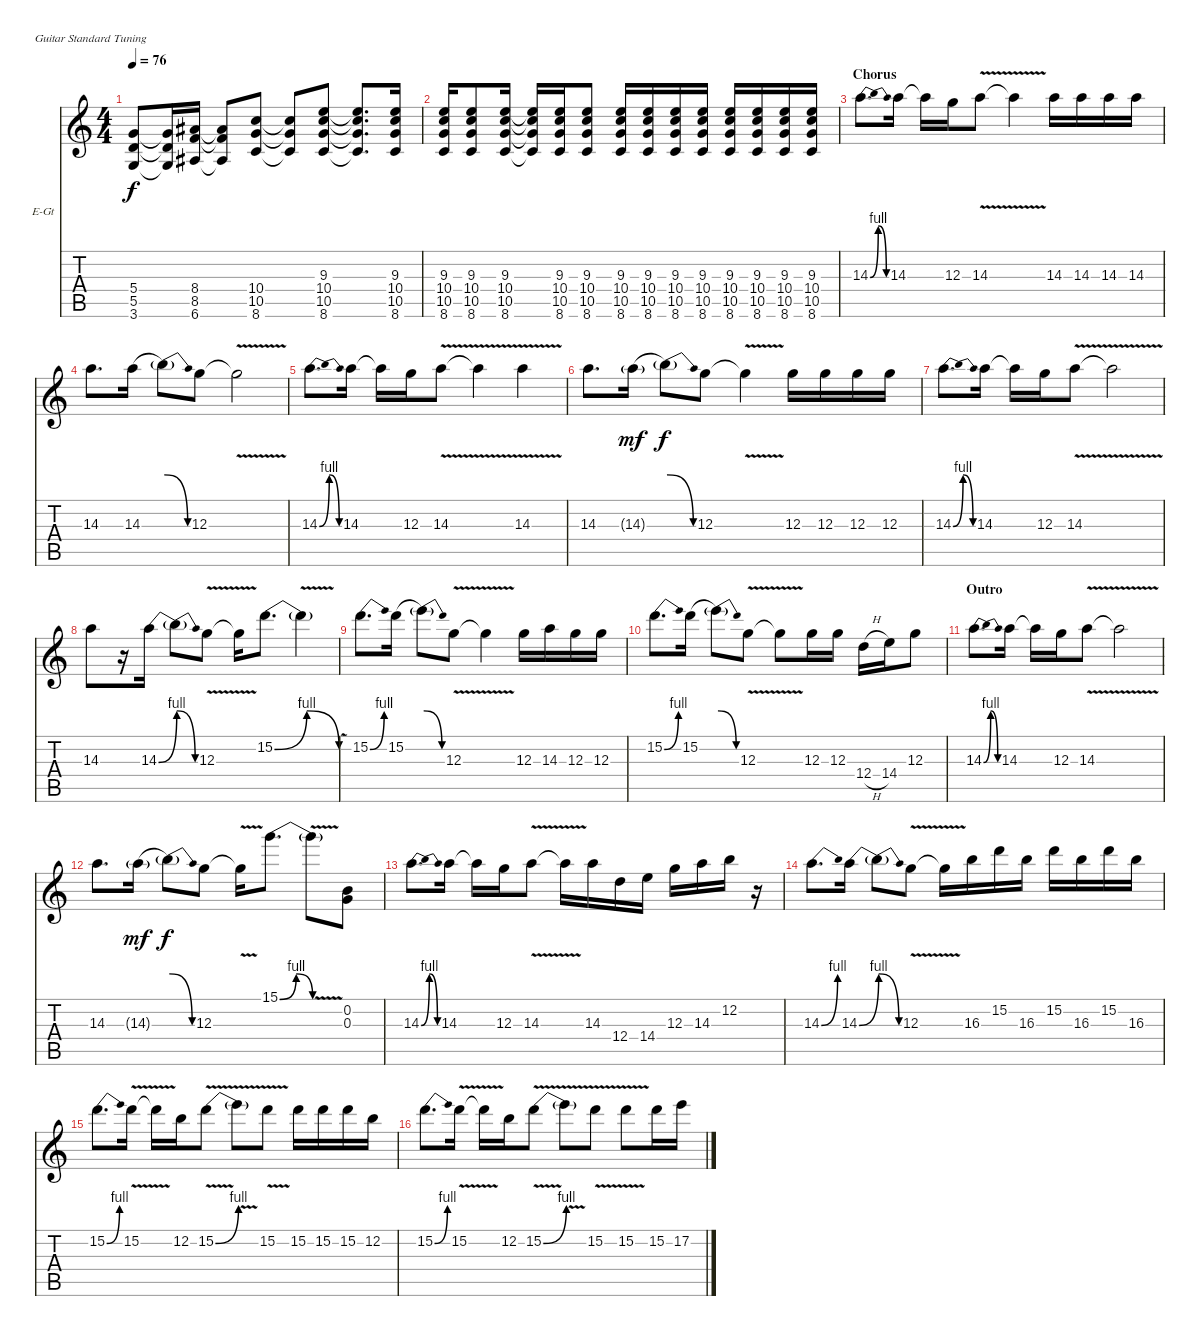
\defaultSystemsLayout 4
\bracketExtendMode nobrackets
\firstSystemTrackNameOrientation horizontal
\otherSystemsTrackNameOrientation horizontal
\track ("Mike McCready (Drive)" "E-Gt") {instrument overdrivenguitar}
\staff {score tabs}
\tuning (E4 B3 G3 D3 A2 E2)
\ts (4 4)
\tempo 76
\clef g2
\ks c
(5.4 5.5 3.6).8{dy f} (5.4{t} 5.5{t} 3.6{t}).16 (8.4 8.5 6.6).16 (8.4{t} 8.5{t} 6.6{t}).8 (10.4 10.5 8.6).8 (10.4{t} 10.5{t} 8.6{t}).8 (9.3 10.4 10.5 8.6).8 (9.3{t} 10.4{t} 10.5{t} 8.6{t}).8{d} (9.3 10.4 10.5 8.6).16 |
(9.3 10.4 10.5 8.6).16 (9.3 10.4 10.5 8.6).8 (9.3 10.4 10.5 8.6).16 (9.3{t} 10.4{t} 10.5{t} 8.6{t}).16 (9.3 10.4 10.5 8.6).16 (9.3 10.4 10.5 8.6).8 (9.3 10.4 10.5 8.6).16 (9.3 10.4 10.5 8.6).16 (9.3 10.4 10.5 8.6).16 (9.3 10.4 10.5 8.6).16 (9.3 10.4 10.5 8.6).16 (9.3 10.4 10.5 8.6).16 (9.3 10.4 10.5 8.6).16 (9.3 10.4 10.5 8.6).16 |
\section ("" "Chorus")
14.3{be (bendrelease 0 0 30 4 30 4 60 0)}.8{d} 14.3.16 14.3{t}.16 12.3.16 14.3{v}.8 14.3{v t}.4 14.3.16 14.3.16 14.3.16 14.3.16 |
14.3.8{d} 14.3{be (hold 0 0 60 0)}.16 14.3{be (release 0 4 60 0) t}.8 12.3.8 12.3{v t}.2 |
14.3{be (bendrelease 0 0 30 4 30 4 60 0)}.8{d} 14.3.16 14.3{t}.16 12.3.16 14.3{v}.8 14.3{v t}.4 14.3{v}.4 |
14.3.8{d} 14.3{be (hold 0 0 60 0) g}.16{dy mf} 14.3{be (release 0 4 60 0) t}.8{dy f} 12.3.8 12.3{v t}.4 12.3.16 12.3.16 12.3.16 12.3.16 |
14.3{be (bendrelease 0 0 30 4 30 4 60 0)}.8{d} 14.3.16 14.3{t}.16 12.3.16 14.3{v}.8 14.3{v t}.2 |
14.3.8 r.16 14.3{be (bend 0 0 60 4)}.16 14.3{be (release 0 4 60 0) t}.8 12.3{v}.8 12.3{v t}.16 15.2{be (bendrelease 0 0 30 4 30 4 60 0)}.8{d} 15.2{v t}.4 |
15.2{be (bend 0 0 60 4)}.8{d} 15.2{be (hold 0 0 60 0)}.16 15.2{be (release 0 4 60 0) t}.8 12.3{v}.8 12.3{v t}.4 12.3.16 14.3.16 12.3.16 12.3.16 |
15.2{be (bend 0 0 60 4)}.8{d} 15.2{be (hold 0 0 60 0)}.16 15.2{be (release 0 4 60 0) t}.8 12.3{v}.8 12.3{v t}.8 12.3.16 12.3.16 12.4{h}.16 14.4.16 12.3.8 |
\section ("" "Outro")
14.3{be (bendrelease 0 0 30 4 30 4 60 0)}.8{d} 14.3.16 14.3{t}.16 12.3.16 14.3{v}.8 14.3{v t}.2 |
14.3.8{d} 14.3{be (hold 0 0 60 0) g}.16{dy mf} 14.3{be (release 0 4 60 0) t}.8{dy f} 12.3.8 12.3{v t}.16 15.1{be (bendrelease 0 0 30 4 30 4 60 0)}.8{d} 15.1{v t}.8 (0.2 0.3).8 |
14.3{be (bendrelease 0 0 30 4 30 4 60 0)}.8{d} 14.3.16 14.3{t}.16 12.3.16 14.3{v}.8 14.3{v t}.16 14.3.16 12.4.16 14.4.16 12.3.16 14.3.16 12.2.16 r.16 |
14.3{be (bend 0 0 60 4)}.8{d} 14.3{be (bend 0 0 60 4)}.16 14.3{be (release 0 4 60 0) t}.8 12.3{v}.8 12.3{v t}.16 16.3.16 15.2.16 16.3.16 15.2.16 16.3.16 15.2.16 16.3.16 |
15.2{be (bend 0 0 60 4)}.8{d} 15.2{v}.16 15.2{v t}.16 12.2.16 15.2{be (bend 0 0 60 4) v}.8 15.2{v t}.8 15.2{v}.8 15.2.16 15.2.16 15.2.16 12.2.16 |
15.2{be (bend 0 0 60 4)}.8{d} 15.2{v}.16 15.2{v t}.16 12.2.16 15.2{be (bend 0 0 60 4) v}.8 15.2{v t}.8 15.2{v}.8 15.2{v}.8 15.2.16 17.2.16
